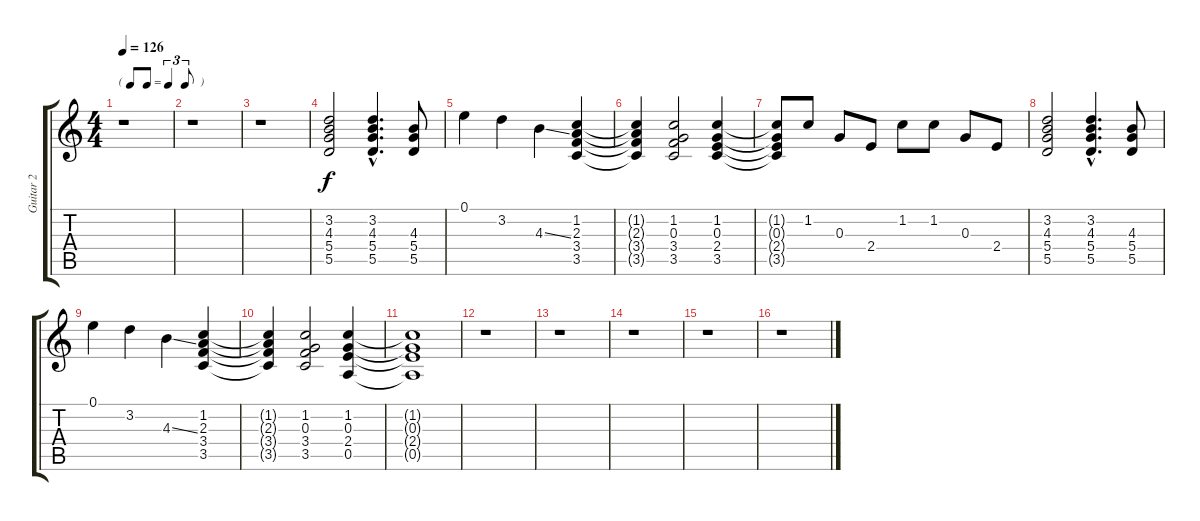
\track ("Guitar 2" "Guitar 2") {instrument acousticguitarsteel}
\staff {score tabs}
\tuning (E4 B3 G3 D3 A2 E2) {hide}
\ts (4 4)
\tf triplet8th
\tempo 126
\clef g2
\ks c
r.1{dy f} |
r.1 |
r.1 |
(3.2 4.3 5.4 5.5).2 (3.2{hac} 4.3{hac} 5.4{hac} 5.5{hac}).4{d} (4.3 5.4 5.5).8 |
0.1.4 3.2.4 4.3{ss}.4 (1.2 2.3 3.4 3.5).4 |
(1.2{t} 2.3{t} 3.4{t} 3.5{t}).4 (1.2 0.3 3.4 3.5).2 (1.2 0.3 2.4 3.5).4 |
(1.2{t} 0.3{t} 2.4{t} 3.5{t}).8 1.2.8 0.3.8 2.4.8 1.2.8 1.2.8 0.3.8 2.4.8 |
(3.2 4.3 5.4 5.5).2 (3.2{hac} 4.3{hac} 5.4{hac} 5.5{hac}).4{d} (4.3 5.4 5.5).8 |
0.1.4 3.2.4 4.3{ss}.4 (1.2 2.3 3.4 3.5).4 |
(1.2{t} 2.3{t} 3.4{t} 3.5{t}).4 (1.2 0.3 3.4 3.5).2 (1.2 0.3 2.4 0.5).4 |
(1.2{t} 0.3{t} 2.4{t} 0.5{t}).1 |
r.1 |
r.1 |
r.1 |
r.1 |
r.1
